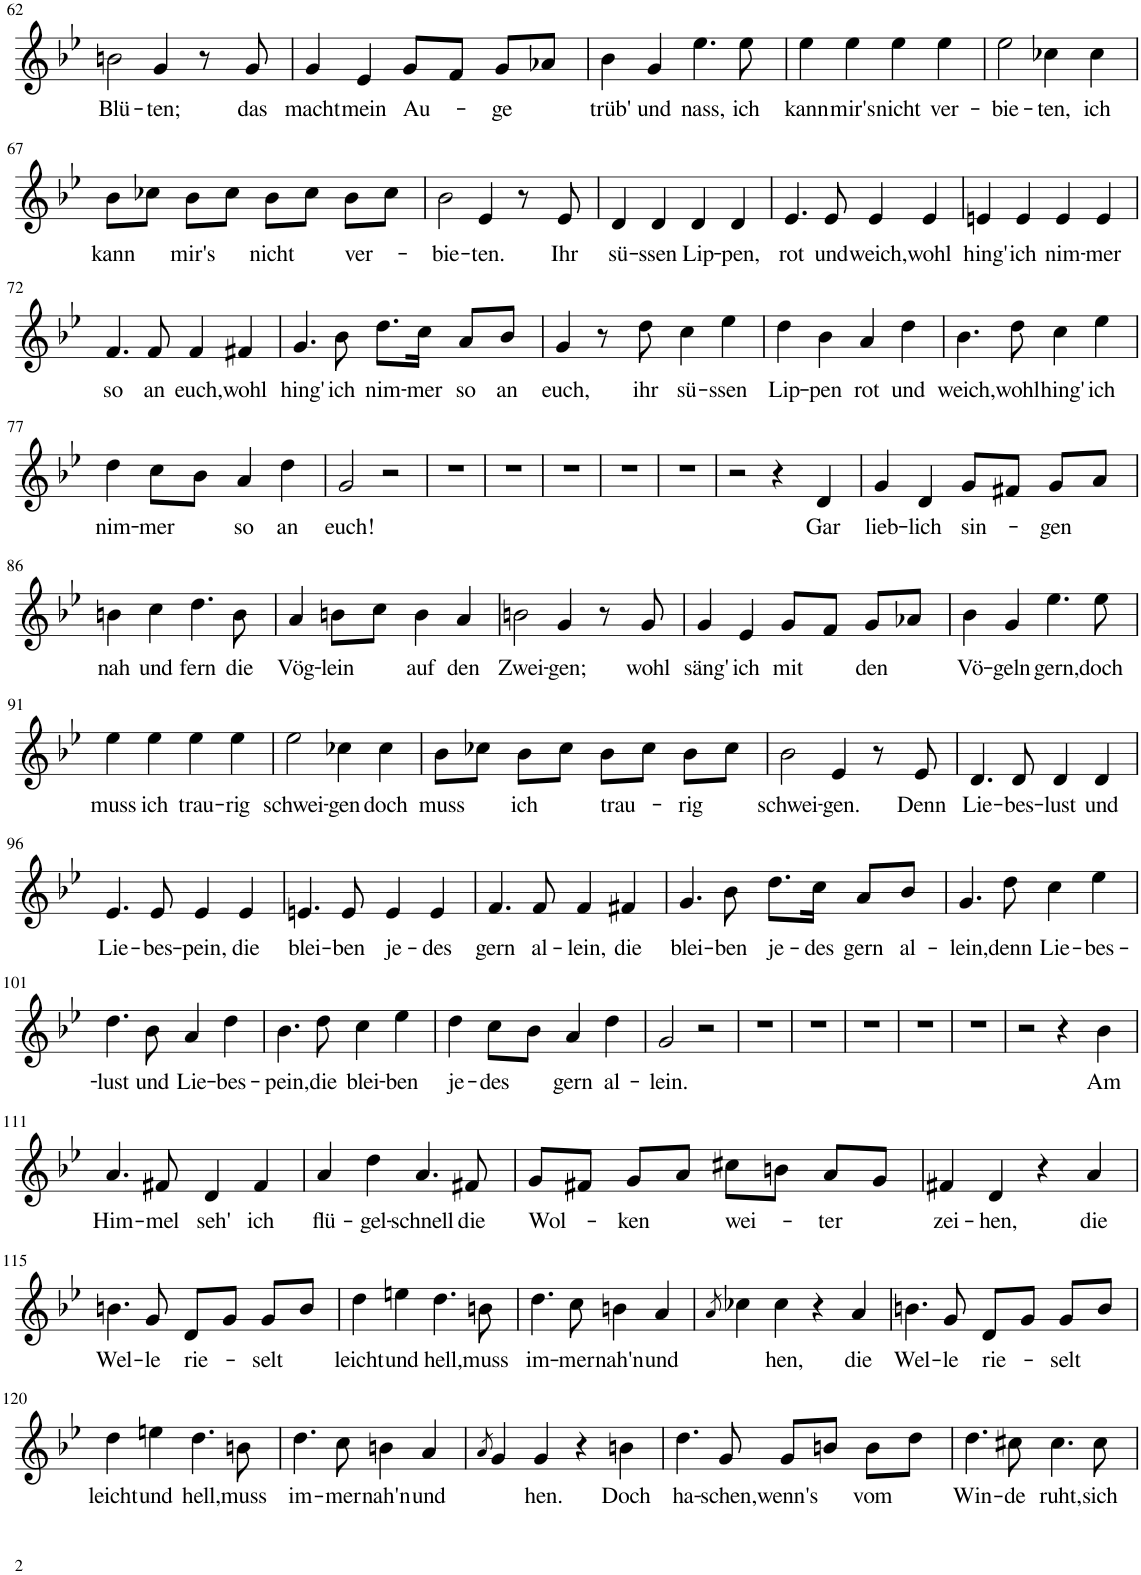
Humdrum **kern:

**kern	**text
*part1	*part1
*staff1	*staff1
*I"Piano	*
*I'Pno	*
!!LO:PB:g=z
*clefG2	*
*k[b-e-]	*
*M4/4	*
=62	=62
!	!LO:LY:b
2bn\	Blü-
!	!LO:LY:b
4g/	-ten;
8r	.
!	!LO:LY:b
8g/	das
=63	=63
!	!LO:LY:b
4g/	macht
!	!LO:LY:b
4e-/	mein
!	!LO:LY:b
8g/L	Au-
8f/J	.
!	!LO:LY:b
8g/L	-ge
8a-X/J	.
=64	=64
!	!LO:LY:b
4b-\	trüb'
!	!LO:LY:b
4g/	und
!	!LO:LY:b
4.ee-\	nass,
!	!LO:LY:b
8ee-\	ich
=65	=65
!	!LO:LY:b
4ee-\	kann
!	!LO:LY:b
4ee-\	mir's
!	!LO:LY:b
4ee-\	nicht
!	!LO:LY:b
4ee-\	ver-
=66	=66
!	!LO:LY:b
2ee-\	-bie-
!	!LO:LY:b
4cc-X\	-ten,
!	!LO:LY:b
4cc-\	ich
!!LO:LB:g=z
=67	=67
!	!LO:LY:b
8b-\L	kann
8cc-X\J	.
!	!LO:LY:b
8b-\L	mir's
8cc-\J	.
!	!LO:LY:b
8b-\L	nicht
8cc-\J	.
!	!LO:LY:b
8b-\L	ver-
8cc-\J	.
=68	=68
!	!LO:LY:b
2b-\	-bie-
!	!LO:LY:b
4e-/	-ten.
8r	.
!	!LO:LY:b
8e-/	Ihr
=69	=69
!	!LO:LY:b
4d/	sü-
!	!LO:LY:b
4d/	-ssen
!	!LO:LY:b
4d/	Lip-
!	!LO:LY:b
4d/	-pen,
=70	=70
!	!LO:LY:b
4.e-/	rot
!	!LO:LY:b
8e-/	und
!	!LO:LY:b
4e-/	weich,
!	!LO:LY:b
4e-/	wohl
=71	=71
!	!LO:LY:b
4en/	hing'
!	!LO:LY:b
4e/	ich
!	!LO:LY:b
4e/	nim-
!	!LO:LY:b
4e/	-mer
!!LO:LB:g=z
=72	=72
!	!LO:LY:b
4.f/	so
!	!LO:LY:b
8f/	an
!	!LO:LY:b
4f/	euch,
!	!LO:LY:b
4f#X/	wohl
=73	=73
!	!LO:LY:b
4.g/	hing'
!	!LO:LY:b
8b-\	ich
!	!LO:LY:b
8.dd\L	nim-
!	!LO:LY:b
16cc\Jk	-mer
!	!LO:LY:b
8a/L	so
!	!LO:LY:b
8b-/J	an
=74	=74
!	!LO:LY:b
4g/	euch,
8r	.
!	!LO:LY:b
8dd\	ihr
!	!LO:LY:b
4cc\	sü-
!	!LO:LY:b
4ee-\	-ssen
=75	=75
!	!LO:LY:b
4dd\	Lip-
!	!LO:LY:b
4b-\	-pen
!	!LO:LY:b
4a/	rot
!	!LO:LY:b
4dd\	und
=76	=76
!	!LO:LY:b
4.b-\	weich,
!	!LO:LY:b
8dd\	wohl
!	!LO:LY:b
4cc\	hing'
!	!LO:LY:b
4ee-\	ich
!!LO:LB:g=z
=77	=77
!	!LO:LY:b
4dd\	nim-
!	!LO:LY:b
8cc\L	-mer
8b-\J	.
!	!LO:LY:b
4a/	so
!	!LO:LY:b
4dd\	an
=78	=78
!	!LO:LY:b
2g/	euch!
2r	.
=79	=79
1r	.
=80	=80
1r	.
=81	=81
1r	.
=82	=82
1r	.
=83	=83
1r	.
=84	=84
2r	.
4r	.
!	!LO:LY:b
4d/	Gar
=85	=85
!	!LO:LY:b
4g/	lieb-
!	!LO:LY:b
4d/	-lich
!	!LO:LY:b
8g/L	sin-
8f#X/J	.
!	!LO:LY:b
8g/L	-gen
8a/J	.
!!LO:LB:g=z
=86	=86
!	!LO:LY:b
4bn\	nah
!	!LO:LY:b
4cc\	und
!	!LO:LY:b
4.dd\	fern
!	!LO:LY:b
8b\	die
=87	=87
!	!LO:LY:b
4a/	Vög-
!	!LO:LY:b
8bn\L	-lein
8cc\J	.
!	!LO:LY:b
4b\	auf
!	!LO:LY:b
4a/	den
=88	=88
!	!LO:LY:b
2bn\	Zwei-
!	!LO:LY:b
4g/	-gen;
8r	.
!	!LO:LY:b
8g/	wohl
=89	=89
!	!LO:LY:b
4g/	säng'
!	!LO:LY:b
4e-/	ich
!	!LO:LY:b
8g/L	mit
8f/J	.
!	!LO:LY:b
8g/L	den
8a-X/J	.
=90	=90
!	!LO:LY:b
4b-\	Vö-
!	!LO:LY:b
4g/	-geln
!	!LO:LY:b
4.ee-\	gern,
!	!LO:LY:b
8ee-\	doch
!!LO:LB:g=z
=91	=91
!	!LO:LY:b
4ee-\	muss
!	!LO:LY:b
4ee-\	ich
!	!LO:LY:b
4ee-\	trau-
!	!LO:LY:b
4ee-\	-rig
=92	=92
!	!LO:LY:b
2ee-\	schwei-
!	!LO:LY:b
4cc-X\	-gen
!	!LO:LY:b
4cc-\	doch
=93	=93
!	!LO:LY:b
8b-\L	muss
8cc-X\J	.
!	!LO:LY:b
8b-\L	ich
8cc-\J	.
!	!LO:LY:b
8b-\L	trau-
8cc-\J	.
!	!LO:LY:b
8b-\L	-rig
8cc-\J	.
=94	=94
!	!LO:LY:b
2b-\	schwei-
!	!LO:LY:b
4e-/	-gen.
8r	.
!	!LO:LY:b
8e-/	Denn
=95	=95
!	!LO:LY:b
4.d/	Lie-
!	!LO:LY:b
8d/	-bes-
!	!LO:LY:b
4d/	-lust
!	!LO:LY:b
4d/	und
!!LO:LB:g=z
=96	=96
!	!LO:LY:b
4.e-/	Lie-
!	!LO:LY:b
8e-/	-bes-
!	!LO:LY:b
4e-/	-pein,
!	!LO:LY:b
4e-/	die
=97	=97
!	!LO:LY:b
4.en/	blei-
!	!LO:LY:b
8e/	-ben
!	!LO:LY:b
4e/	je-
!	!LO:LY:b
4e/	-des
=98	=98
!	!LO:LY:b
4.f/	gern
!	!LO:LY:b
8f/	al-
!	!LO:LY:b
4f/	-lein,
!	!LO:LY:b
4f#X/	die
=99	=99
!	!LO:LY:b
4.g/	blei-
!	!LO:LY:b
8b-\	-ben
!	!LO:LY:b
8.dd\L	je-
!	!LO:LY:b
16cc\Jk	-des
!	!LO:LY:b
8a/L	gern
!	!LO:LY:b
8b-/J	al-
=100	=100
!	!LO:LY:b
4.g/	-lein,
!	!LO:LY:b
8dd\	denn
!	!LO:LY:b
4cc\	Lie-
!	!LO:LY:b
4ee-\	-bes-
!!LO:LB:g=z
=101	=101
!	!LO:LY:b
4.dd\	-lust
!	!LO:LY:b
8b-\	und
!	!LO:LY:b
4a/	Lie-
!	!LO:LY:b
4dd\	-bes-
=102	=102
!	!LO:LY:b
4.b-\	-pein,
!	!LO:LY:b
8dd\	die
!	!LO:LY:b
4cc\	blei-
!	!LO:LY:b
4ee-\	-ben
=103	=103
!	!LO:LY:b
4dd\	je-
!	!LO:LY:b
8cc\L	-des
8b-\J	.
!	!LO:LY:b
4a/	gern
!	!LO:LY:b
4dd\	al-
=104	=104
!	!LO:LY:b
2g/	-lein.
2r	.
=105	=105
1r	.
=106	=106
1r	.
=107	=107
1r	.
=108	=108
1r	.
=109	=109
1r	.
=110	=110
2r	.
4r	.
!	!LO:LY:b
4b-\	Am
!!LO:LB:g=z
=111	=111
!	!LO:LY:b
4.a/	Him-
!	!LO:LY:b
8f#X/	-mel
!	!LO:LY:b
4d/	seh'
!	!LO:LY:b
4f#/	ich
=112	=112
!	!LO:LY:b
4a/	flü-
!	!LO:LY:b
4dd\	-gel-
!	!LO:LY:b
4.a/	-schnell
!	!LO:LY:b
8f#X/	die
=113	=113
!	!LO:LY:b
8g/L	Wol-
8f#X/J	.
!	!LO:LY:b
8g/L	-ken
8a/J	.
!	!LO:LY:b
8cc#X\L	wei-
8bn\J	.
!	!LO:LY:b
8a/L	-ter
8g/J	.
=114	=114
!	!LO:LY:b
4f#X/	zei-
!	!LO:LY:b
4d/	-hen,
4r	.
!	!LO:LY:b
4a/	die
!!LO:LB:g=z
=115	=115
!	!LO:LY:b
4.bn\	Wel-
!	!LO:LY:b
8g/	-le
!	!LO:LY:b
8d/L	rie-
8g/J	.
!	!LO:LY:b
8g/L	-selt
8b/J	.
=116	=116
!	!LO:LY:b
4dd\	leicht
!	!LO:LY:b
4een\	und
!	!LO:LY:b
4.dd\	hell,
!	!LO:LY:b
8bn\	muss
=117	=117
!	!LO:LY:b
4.dd\	im-
!	!LO:LY:b
8cc\	-mer
!	!LO:LY:b
4bn\	nah'n
!	!LO:LY:b
4a/	und
=118	=118
8qa/	.
4cc-X\	.
!	!LO:LY:b
4cc-\	-hen,
4r	.
!	!LO:LY:b
4a/	die
=119	=119
!	!LO:LY:b
4.bn\	Wel-
!	!LO:LY:b
8g/	-le
!	!LO:LY:b
8d/L	rie-
8g/J	.
!	!LO:LY:b
8g/L	-selt
8b/J	.
!!LO:LB:g=z
=120	=120
!	!LO:LY:b
4dd\	leicht
!	!LO:LY:b
4een\	und
!	!LO:LY:b
4.dd\	hell,
!	!LO:LY:b
8bn\	muss
=121	=121
!	!LO:LY:b
4.dd\	im-
!	!LO:LY:b
8cc\	-mer
!	!LO:LY:b
4bn\	nah'n
!	!LO:LY:b
4a/	und
=122	=122
8qa/	.
4g/	.
!	!LO:LY:b
4g/	-hen.
4r	.
!	!LO:LY:b
4bn\	Doch
=123	=123
!	!LO:LY:b
4.dd\	ha-
!	!LO:LY:b
8g/	-schen,
!	!LO:LY:b
8g/L	wenn's
8bn/J	.
!	!LO:LY:b
8b\L	vom
8dd\J	.
=124	=124
!	!LO:LY:b
4.dd\	Win-
!	!LO:LY:b
8cc#X\	-de
!	!LO:LY:b
4.cc#\	ruht,
!	!LO:LY:b
8cc#\	sich
=	=
*-	*-
